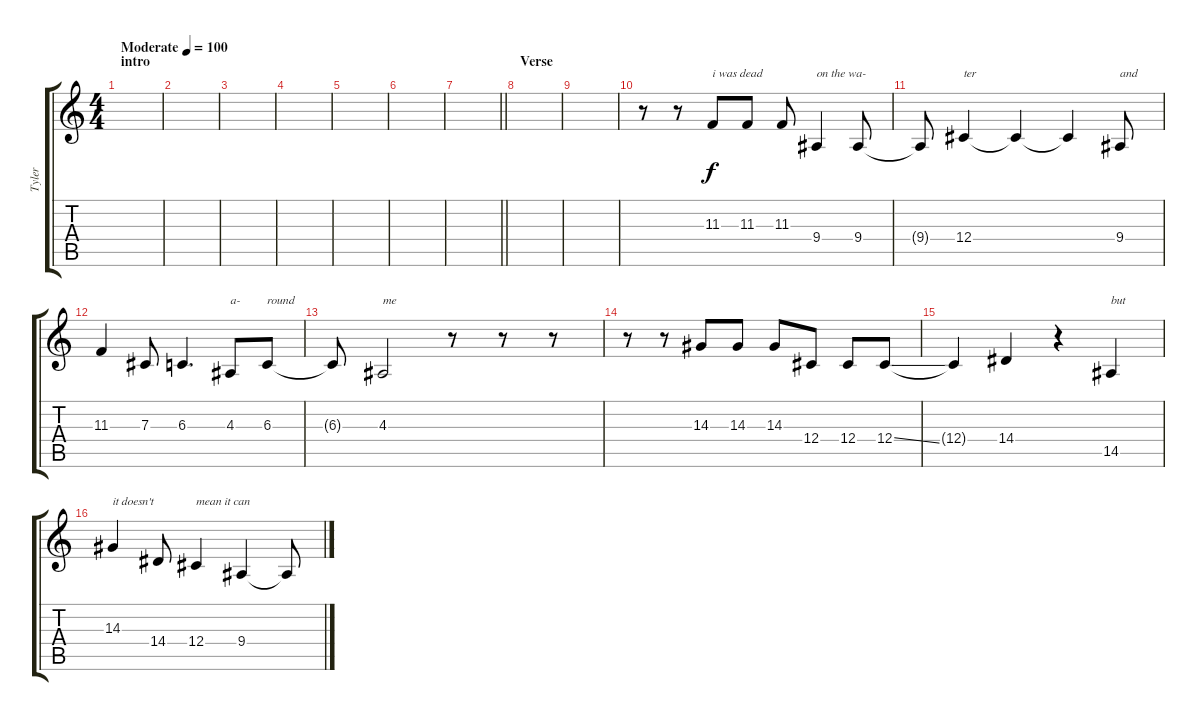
\track ("Tyler" "Tyler") {instrument ocarina}
\staff {score tabs}
\tuning (Eb4 Bb3 Gb3 Db3 Ab2 Db2) {hide}
\ts (4 4)
\section ("" "intro")
\tempo (100 "Moderate")
\clef g2
\ks c
|
|
|
|
|
|
\barLineRight lightlight
|
\section ("" "Verse")
|
|
r.8 r.8 11.3.8{txt "i was dead"} 11.3.8 11.3.8 9.4.4{txt "on the wa-"} 9.4.8 |
9.4{t}.8 12.4.4{txt "ter"} 12.4{t}.4 12.4{t}.4 9.4.8{txt "and"} |
11.3.4 7.3.8 6.3.4{d} 4.3.8{txt "a-"} 6.3.8{txt "round"} |
6.3{t}.8 4.3.2{txt "me"} r.8 r.8 r.8 |
r.8 r.8 14.3.8 14.3.8 14.3.8 12.4.8 12.4.8 12.4{ss}.8 |
12.4{t}.4 14.4.4 r.4 14.5.4{txt "but"} |
14.3.4{txt "it doesn't"} 14.4.8 12.4.4{txt "mean it can"} 9.4.4 9.4{t}.8
